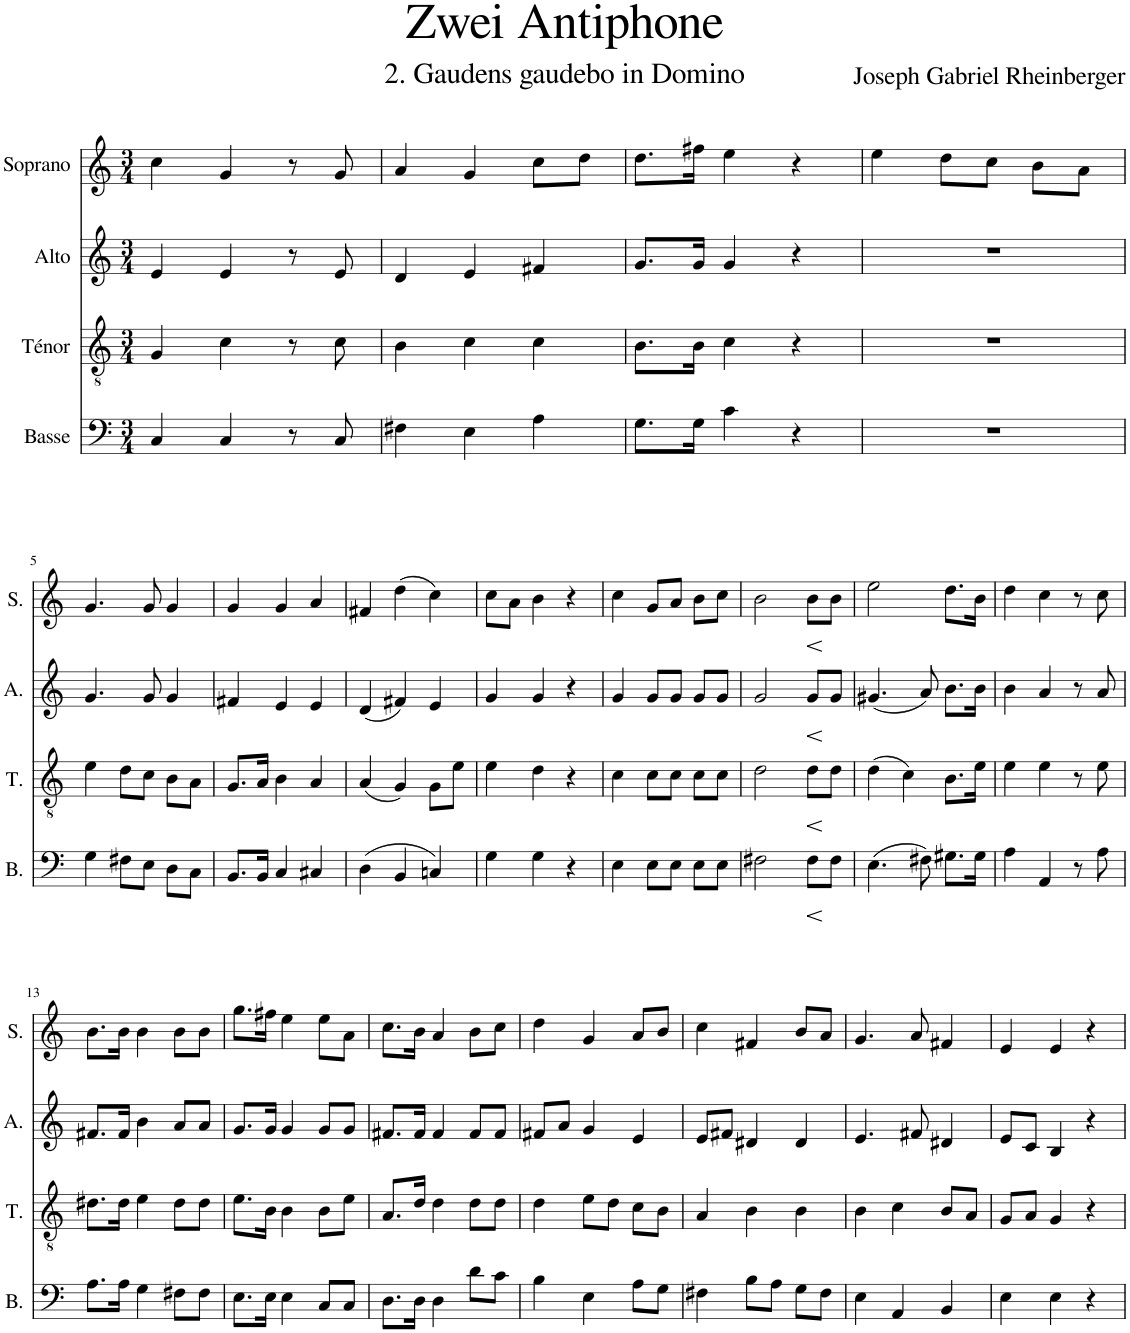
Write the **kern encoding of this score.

**kern	**dynam	**kern	**dynam	**kern	**dynam	**kern	**dynam
*part4	*part4	*part3	*part3	*part2	*part2	*part1	*part1
*staff4	*staff4	*staff3	*staff3	*staff2	*staff2	*staff1	*staff1
*I"Basse	*	*I"Ténor	*	*I"Alto	*	*I"Soprano	*
*I'B.	*	*I'T.	*	*I'A.	*	*I'S.	*
*clefF4	*	*clefGv2	*	*clefG2	*	*clefG2	*
*k[]	*	*k[]	*	*k[]	*	*k[]	*
*M3/4	*	*M3/4	*	*M3/4	*	*M3/4	*
=1	=1	=1	=1	=1	=1	=1	=1
4C/	.	4G/	.	4e/	.	4cc\	.
4C/	.	4c\	.	4e/	.	4g/	.
8r	.	8r	.	8r	.	8r	.
8C/	.	8c\	.	8e/	.	8g/	.
=2	=2	=2	=2	=2	=2	=2	=2
4F#X\	.	4B\	.	4d/	.	4a/	.
4E\	.	4c\	.	4e/	.	4g/	.
4A\	.	4c\	.	4f#X/	.	8cc\L	.
.	.	.	.	.	.	8dd\J	.
=3	=3	=3	=3	=3	=3	=3	=3
8.G\L	.	8.B\L	.	8.g/L	.	8.dd\L	.
16G\Jk	.	16B\Jk	.	16g/Jk	.	16ff#X\Jk	.
4c\	.	4c\	.	4g/	.	4ee\	.
4r	.	4r	.	4r	.	4r	.
=4	=4	=4	=4	=4	=4	=4	=4
2.r	.	2.r	.	2.r	.	4ee\	.
.	.	.	.	.	.	8dd\L	.
.	.	.	.	.	.	8cc\J	.
.	.	.	.	.	.	8b\L	.
.	.	.	.	.	.	8a\J	.
!!LO:LB:g=z
=5	=5	=5	=5	=5	=5	=5	=5
4G\	.	4e\	.	4.g/	.	4.g/	.
8F#X\L	.	8d\L	.	.	.	.	.
8E\J	.	8c\J	.	8g/	.	8g/	.
8D\L	.	8B\L	.	4g/	.	4g/	.
8C\J	.	8A\J	.	.	.	.	.
=6	=6	=6	=6	=6	=6	=6	=6
8.BB/L	.	8.G/L	.	4f#X/	.	4g/	.
16BB/Jk	.	16A/Jk	.	.	.	.	.
4C/	.	4B\	.	4e/	.	4g/	.
4C#X/	.	4A/	.	4e/	.	4a/	.
=7	=7	=7	=7	=7	=7	=7	=7
(4D\	.	(4A/	.	(4d/	.	4f#X/	.
4BB/	.	4G/)	.	4f#X/)	.	(4dd\	.
4Cn/)	.	8G\L	.	4e/	.	4cc\)	.
.	.	8e\J	.	.	.	.	.
=8	=8	=8	=8	=8	=8	=8	=8
4G\	.	4e\	.	4g/	.	8cc\L	.
.	.	.	.	.	.	8a\J	.
4G\	.	4d\	.	4g/	.	4b\	.
4r	.	4r	.	4r	.	4r	.
=9	=9	=9	=9	=9	=9	=9	=9
4E\	.	4c\	.	4g/	.	4cc\	.
8E\L	.	8c\L	.	8g/L	.	8g/L	.
8E\J	.	8c\J	.	8g/J	.	8a/J	.
8E\L	.	8c\L	.	8g/L	.	8b\L	.
8E\J	.	8c\J	.	8g/J	.	8cc\J	.
=10	=10	=10	=10	=10	=10	=10	=10
2F#X\	.	2d\	.	2g/	.	2b\	.
!	!LO:HP:b	!	!LO:HP:b	!	!LO:HP:b	!	!LO:HP:b
8F#\L	<	8d\L	<	8g/L	<	8b\L	<
8F#\J	[	8d\J	[	8g/J	[	8b\J	[
=11	=11	=11	=11	=11	=11	=11	=11
(4.E\	.	(4d\	.	(4.g#X/	.	2ee\	.
.	.	4c\)	.	.	.	.	.
8F#X\)	.	.	.	8a/)	.	.	.
8.G#X\L	.	8.B\L	.	8.b\L	.	8.dd\L	.
16G#\Jk	.	16e\Jk	.	16b\Jk	.	16b\Jk	.
=12	=12	=12	=12	=12	=12	=12	=12
4A\	.	4e\	.	4b\	.	4dd\	.
4AA/	.	4e\	.	4a/	.	4cc\	.
8r	.	8r	.	8r	.	8r	.
8A\	.	8e\	.	8a/	.	8cc\	.
!!LO:LB:g=z
=13	=13	=13	=13	=13	=13	=13	=13
8.A\L	.	8.d#X\L	.	8.f#X/L	.	8.b\L	.
16A\Jk	.	16d#\Jk	.	16f#/Jk	.	16b\Jk	.
4G\	.	4e\	.	4b\	.	4b\	.
8F#X\L	.	8d#\L	.	8a/L	.	8b\L	.
8F#\J	.	8d#\J	.	8a/J	.	8b\J	.
=14	=14	=14	=14	=14	=14	=14	=14
8.E\L	.	8.e\L	.	8.g/L	.	8.gg\L	.
16E\Jk	.	16B\Jk	.	16g/Jk	.	16ff#X\Jk	.
4E\	.	4B\	.	4g/	.	4ee\	.
8C/L	.	8B\L	.	8g/L	.	8ee\L	.
8C/J	.	8e\J	.	8g/J	.	8a\J	.
=15	=15	=15	=15	=15	=15	=15	=15
8.D\L	.	8.A/L	.	8.f#X/L	.	8.cc\L	.
16D\Jk	.	16d/Jk	.	16f#/Jk	.	16b\Jk	.
4D\	.	4d\	.	4f#/	.	4a/	.
8d\L	.	8d\L	.	8f#/L	.	8b\L	.
8c\J	.	8d\J	.	8f#/J	.	8cc\J	.
=16	=16	=16	=16	=16	=16	=16	=16
4B\	.	4d\	.	8f#X/L	.	4dd\	.
.	.	.	.	8a/J	.	.	.
4E\	.	8e\L	.	4g/	.	4g/	.
.	.	8d\J	.	.	.	.	.
8A\L	.	8c\L	.	4e/	.	8a/L	.
8G\J	.	8B\J	.	.	.	8b/J	.
=17	=17	=17	=17	=17	=17	=17	=17
4F#X\	.	4A/	.	8e/L	.	4cc\	.
.	.	.	.	8f#X/J	.	.	.
8B\L	.	4B\	.	4d#X/	.	4f#X/	.
8A\J	.	.	.	.	.	.	.
8G\L	.	4B\	.	4d#/	.	8b/L	.
8F#\J	.	.	.	.	.	8a/J	.
=18	=18	=18	=18	=18	=18	=18	=18
4E\	.	4B\	.	4.e/	.	4.g/	.
4AA/	.	4c\	.	.	.	.	.
.	.	.	.	8f#X/	.	8a/	.
4BB/	.	8B/L	.	4d#X/	.	4f#X/	.
.	.	8A/J	.	.	.	.	.
=19	=19	=19	=19	=19	=19	=19	=19
4E\	.	8G/L	.	8e/L	.	4e/	.
.	.	8A/J	.	8c/J	.	.	.
4E\	.	4G/	.	4B/	.	4e/	.
4r	.	4r	.	4r	.	4r	.
=	=	=	=	=	=	=	=
*-	*-	*-	*-	*-	*-	*-	*-
